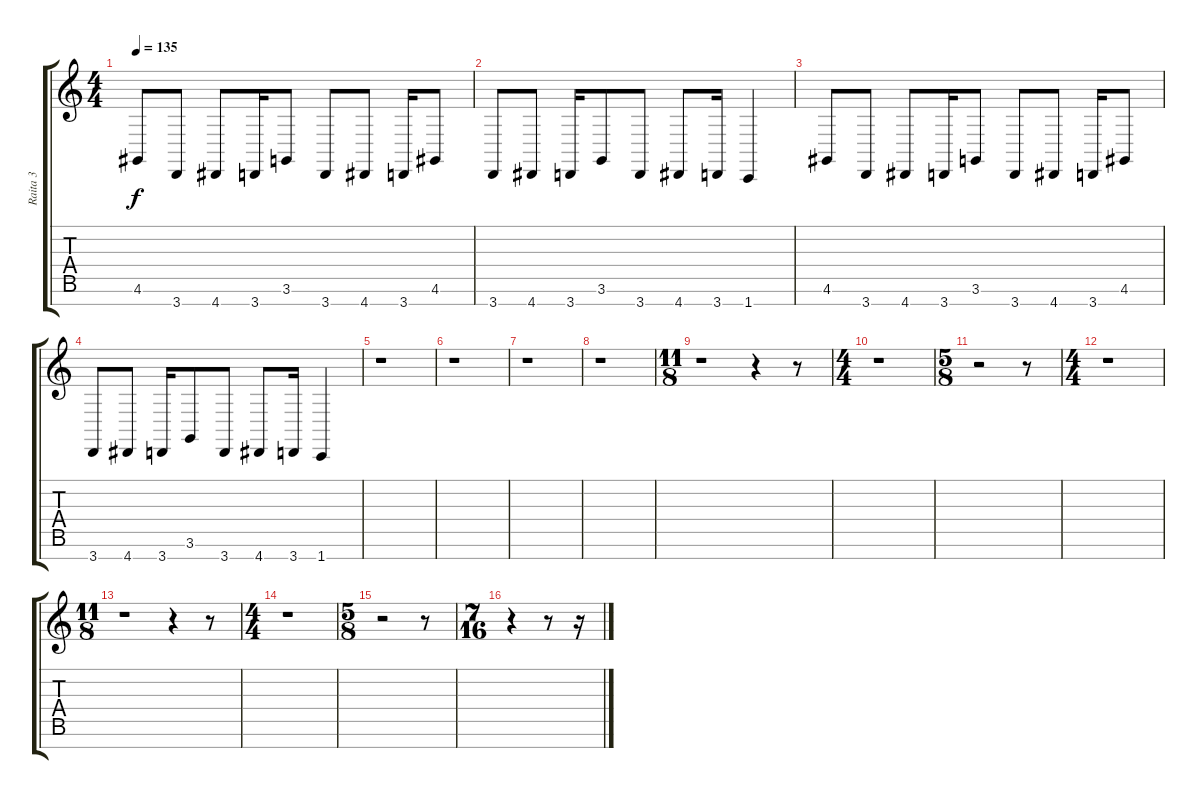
\track ("Raita 3" "Raita 3") {instrument synthbrass1}
\staff {score tabs}
\tuning (E4 B3 G3 D3 A2 E2 B1) {hide}
\ts (4 4)
\tempo 135
\clef g2
\ks c
4.6.8{dy f volume 12} 3.7.8 4.7.8 3.7.16 3.6.8 3.7.8 4.7.8 3.7.16 4.6.8 |
3.7.8 4.7.8 3.7.16 3.6.8 3.7.8 4.7.8 3.7.16 1.7.4 |
4.6.8{volume 12} 3.7.8 4.7.8 3.7.16 3.6.8 3.7.8 4.7.8 3.7.16 4.6.8 |
3.7.8 4.7.8 3.7.16 3.6.8 3.7.8 4.7.8 3.7.16 1.7.4 |
r.1 |
r.1 |
r.1 |
r.1 |
\ts (11 8)
r.1 r.4 r.8 |
\ts (4 4)
r.1 |
\ts (5 8)
r.2 r.8 |
\ts (4 4)
r.1 |
\ts (11 8)
r.1 r.4 r.8 |
\ts (4 4)
r.1 |
\ts (5 8)
r.2 r.8 |
\ts (7 16)
r.4 r.8 r.16
